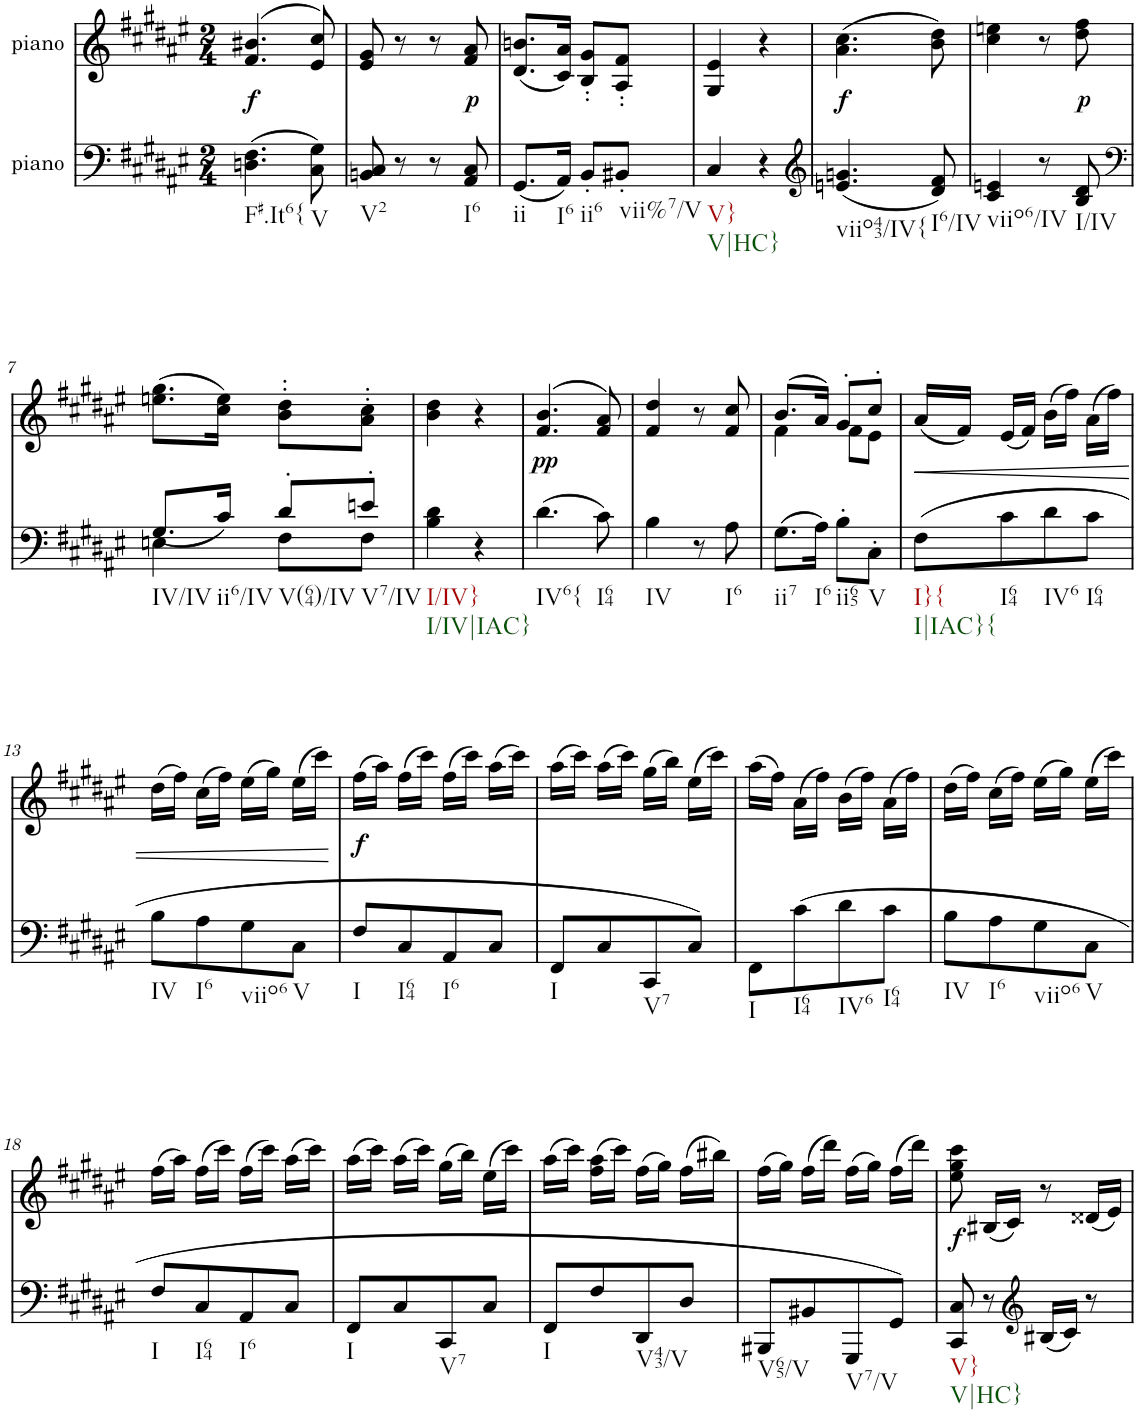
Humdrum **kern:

**kern	**kern	**text	**dynam
*part2	*part1	*part1	*part1
*staff2	*staff1	*staff1	*staff1
*I"piano	*I"piano	*	*
*I'Pno	*I'Pno	*	*
*clefF4	*clefG2	*	*
*k[f#c#g#d#a#e#]	*k[f#c#g#d#a#e#]	*	*
*F#:	*F#:	*	*
*M2/4	*M2/4	*	*
=1	=1	=1	=1
!LO:TX:b:t=F#.It6{	!	!	!
!	!	!LO:LY:b	!
(4.Dn\ 4.F#\	(>4.f#/ 4.b#X/	.	.
!LO:TX:b:t=V	!	!	!
8C#\ 8G#\)	8e#/ 8cc#/)	.	.
=2	=2	=2	=2
!LO:TX:b:t=V2	!	!	!
8BBn/ 8C#/	8e#/ 8g#/	.	.
8r	8r	.	.
8r	8r	.	.
!LO:TX:b:t=I6	!	!	!
!	!	!LO:LY:b	!
8AA#/ 8C#/	8f#/ 8a#/	.	.
=3	=3	=3	=3
!LO:TX:b:t=ii	!	!	!
(8.GG#/L	(8.d#/ 8.bn/L	.	.
!LO:TX:b:t=I6	!	!	!
16AA#/Jk)	16c#/ 16a#/Jk)	.	.
!LO:TX:b:t=ii6	!	!	!
8BB'/L	8B/' 8g#/'L	.	.
!LO:TX:b:t=vii%7/V	!	!	!
8BB#X'/J	8A#/' 8f#/'J	.	.
=4	=4	=4	=4
!LO:TX:b:t=V}	!	!	!
!LO:TX:b:t=V|HC}	!	!	!
4C#/	4G#/ 4e#/	.	.
4r	4r	.	.
=5	=5	=5	=5
*clefG2	*	*	*
!LO:TX:b:t=viio43/IV{	!	!	!
!	!	!LO:LY:b	!
(4.en/ 4.gn/	(4.a#\ 4.cc#\	.	.
!LO:TX:b:t=I6/IV	!	!	!
8d#/ 8f#/)	8b\ 8dd#\)	.	.
=6	=6	=6	=6
!LO:TX:b:t=viio6/IV	!	!	!
4c#/ 4en/	4cc#\ 4een\	.	.
8r	8r	.	.
!LO:TX:b:t=I/IV	!	!	!
!	!	!LO:LY:b	!
8B/ 8d#/	8dd#\ 8ff#\	.	.
!!LO:LB:g=z
=7	=7	=7	=7
*clefF4	*	*	*
*^	*	*	*
!LO:TX:b:t=IV/IV	!	!	!	!
!LO:TX:b:t=ii6/IV	!	!	!	!
4En\	(8.G#/L	(8.een\ 8.gg#\L	.	.
.	16c#/Jk)	16cc#\ 16ee\Jk)	.	.
!LO:TX:b:t=V(64)/IV	!	!	!	!
8d#'/L	8F#\L	8b\' 8dd#\'L	.	.
!LO:TX:b:t=V7/IV	!	!	!	!
8en'/J	8F#\J	8a#\' 8cc#\'J	.	.
=8	=8	=8	=8	=8
!LO:TX:b:t=I/IV}	!	!	!	!
!LO:TX:b:t=I/IV|IAC}	!	!	!	!
*v	*v	*	*	*
4B\ 4d#\	4b\ 4dd#\	.	.
4r	4r	.	.
=9	=9	=9	=9
!LO:TX:b:t=IV6{	!	!	!
!	!	!LO:LY:b	!
(4.d#\	(>4.f#/ 4.b/	.	.
!LO:TX:b:t=I64	!	!	!
8c#\)	8f#/ 8a#/)	.	.
=10	=10	=10	=10
!LO:TX:b:t=IV	!	!	!
4B\	4f#/ 4dd#/	.	.
8r	8r	.	.
!LO:TX:b:t=I6	!	!	!
8A#\	8f#/ 8cc#/	.	.
=11	=11	=11	=11
*	*^	*	*
!LO:TX:b:t=ii7	!	!	!	!
(8.G#\L	(8.b/L	4f#\	.	.
!LO:TX:b:t=I6	!	!	!	!
16A#\Jk)	16a#/Jk)	.	.	.
!LO:TX:b:t=ii65	!	!	!	!
8B'\L	8g#'/L	8f#\L	.	.
!LO:TX:b:t=V	!	!	!	!
8C#'\J	8cc#'/J	8e#\J	.	.
=12	=12	=12	=12	=12
!LO:TX:b:t=I}{	!	!	!	!
!LO:TX:b:t=I|IAC}{	!	!	!	!
!	!	!	!	!LO:HP:b
*	*v	*v	*	*
(8F#\L	(16a#/LL	.	<
.	16f#/JJ)	.	.
!LO:TX:b:t=I64	!	!	!
8c#\	(16e#/LL	.	.
.	16f#/JJ)	.	.
!LO:TX:b:t=IV6	!	!	!
8d#\	(16b\LL	.	.
.	16ff#\JJ)	.	.
!LO:TX:b:t=I64	!	!	!
8c#\J	(16a#\LL	.	.
.	16ff#\JJ)	.	.
!!LO:LB:g=z
=13	=13	=13	=13
!LO:TX:b:t=IV	!	!	!
8B\L	(16dd#\LL	.	.
.	16ff#\JJ)	.	.
!LO:TX:b:t=I6	!	!	!
8A#\	(16cc#\LL	.	.
.	16ff#\JJ)	.	.
!LO:TX:b:t=viio6	!	!	!
8G#\	(16ee#\LL	.	.
.	16gg#\JJ)	.	.
!LO:TX:b:t=V	!	!	!
8C#\J	(16ee#\LL	.	.
.	16ccc#\JJ)	.	.
.	.	.	[
=14	=14	=14	=14
!LO:TX:b:t=I	!	!	!
!	!	!LO:LY:b	!
8F#/L	(16ff#\LL	.	.
.	16aa#\JJ)	.	.
!LO:TX:b:t=I64	!	!	!
8C#/	(16ff#\LL	.	.
.	16ccc#\JJ)	.	.
!LO:TX:b:t=I6	!	!	!
8AA#/	(16ff#\LL	.	.
.	16ccc#\JJ)	.	.
8C#/J	(16aa#\LL	.	.
.	16ccc#\JJ)	.	.
=15	=15	=15	=15
!LO:TX:b:t=I	!	!	!
8FF#/L	(16aa#\LL	.	.
.	16ccc#\JJ)	.	.
8C#/	(16aa#\LL	.	.
.	16ccc#\JJ)	.	.
!LO:TX:b:t=V7	!	!	!
8CC#/	(16gg#\LL	.	.
.	16bb\JJ)	.	.
8C#/J)	(16ee#\LL	.	.
.	16ccc#\JJ)	.	.
=16	=16	=16	=16
!LO:TX:b:t=I	!	!	!
8FF#\L	(16aa#\LL	.	.
.	16ff#\JJ)	.	.
!LO:TX:b:t=I64	!	!	!
(8c#\	(16a#\LL	.	.
.	16ff#\JJ)	.	.
!LO:TX:b:t=IV6	!	!	!
8d#\	(16b\LL	.	.
.	16ff#\JJ)	.	.
!LO:TX:b:t=I64	!	!	!
8c#\J	(16a#\LL	.	.
.	16ff#\JJ)	.	.
=17	=17	=17	=17
!LO:TX:b:t=IV	!	!	!
8B\L	(16dd#\LL	.	.
.	16ff#\JJ)	.	.
!LO:TX:b:t=I6	!	!	!
8A#\	(16cc#\LL	.	.
.	16ff#\JJ)	.	.
!LO:TX:b:t=viio6	!	!	!
8G#\	(16ee#\LL	.	.
.	16gg#\JJ)	.	.
!LO:TX:b:t=V	!	!	!
8C#\J	(16ee#\LL	.	.
.	16ccc#\JJ)	.	.
!!LO:LB:g=z
=18	=18	=18	=18
!LO:TX:b:t=I	!	!	!
8F#/L	(16ff#\LL	.	.
.	16aa#\JJ)	.	.
!LO:TX:b:t=I64	!	!	!
8C#/	(16ff#\LL	.	.
.	16ccc#\JJ)	.	.
!LO:TX:b:t=I6	!	!	!
8AA#/	(16ff#\LL	.	.
.	16ccc#\JJ)	.	.
8C#/J	(16aa#\LL	.	.
.	16ccc#\JJ)	.	.
=19	=19	=19	=19
!LO:TX:b:t=I	!	!	!
8FF#/L	(16aa#\LL	.	.
.	16ccc#\JJ)	.	.
8C#/	(16aa#\LL	.	.
.	16ccc#\JJ)	.	.
!LO:TX:b:t=V7	!	!	!
8CC#/	(16gg#\LL	.	.
.	16bb\JJ)	.	.
8C#/J	(16ee#\LL	.	.
.	16ccc#\JJ)	.	.
=20	=20	=20	=20
!LO:TX:b:t=I	!	!	!
8FF#/L	(16aa#\LL	.	.
.	16ccc#\JJ)	.	.
8F#/	(16ff#\ 16aa#\LL	.	.
.	16ccc#\JJ)	.	.
!LO:TX:b:t=V43/V	!	!	!
8DD#/	(16ff#\LL	.	.
.	16gg#\JJ)	.	.
8D#/J	(16ff#\LL	.	.
.	16bb#X\JJ)	.	.
=21	=21	=21	=21
!LO:TX:b:t=V65/V	!	!	!
8BBB#X/L	(16ff#\LL	.	.
.	16gg#\JJ)	.	.
8BB#X/	(16ff#\LL	.	.
.	16ddd#\JJ)	.	.
!LO:TX:b:t=V7/V	!	!	!
8GGG#/	(16ff#\LL	.	.
.	16gg#\JJ)	.	.
8GG#/J)	(16ff#\LL	.	.
.	16ddd#\JJ)	.	.
=22	=22	=22	=22
!LO:TX:b:t=V}	!	!	!
!LO:TX:b:t=V|HC}	!	!	!
!	!	!LO:LY:b	!
8CC#/ 8C#/	8ee#\ 8gg#\ 8ccc#\	.	.
8r	(16B#X/LL	.	.
.	16c#/JJ)	.	.
*clefG2	*	*	*
(16B#X/LL	8r	.	.
16c#/JJ)	.	.	.
8r	(16d##X/LL	.	.
.	16e#/JJ)	.	.
=	=	=	=
*-	*-	*-	*-
